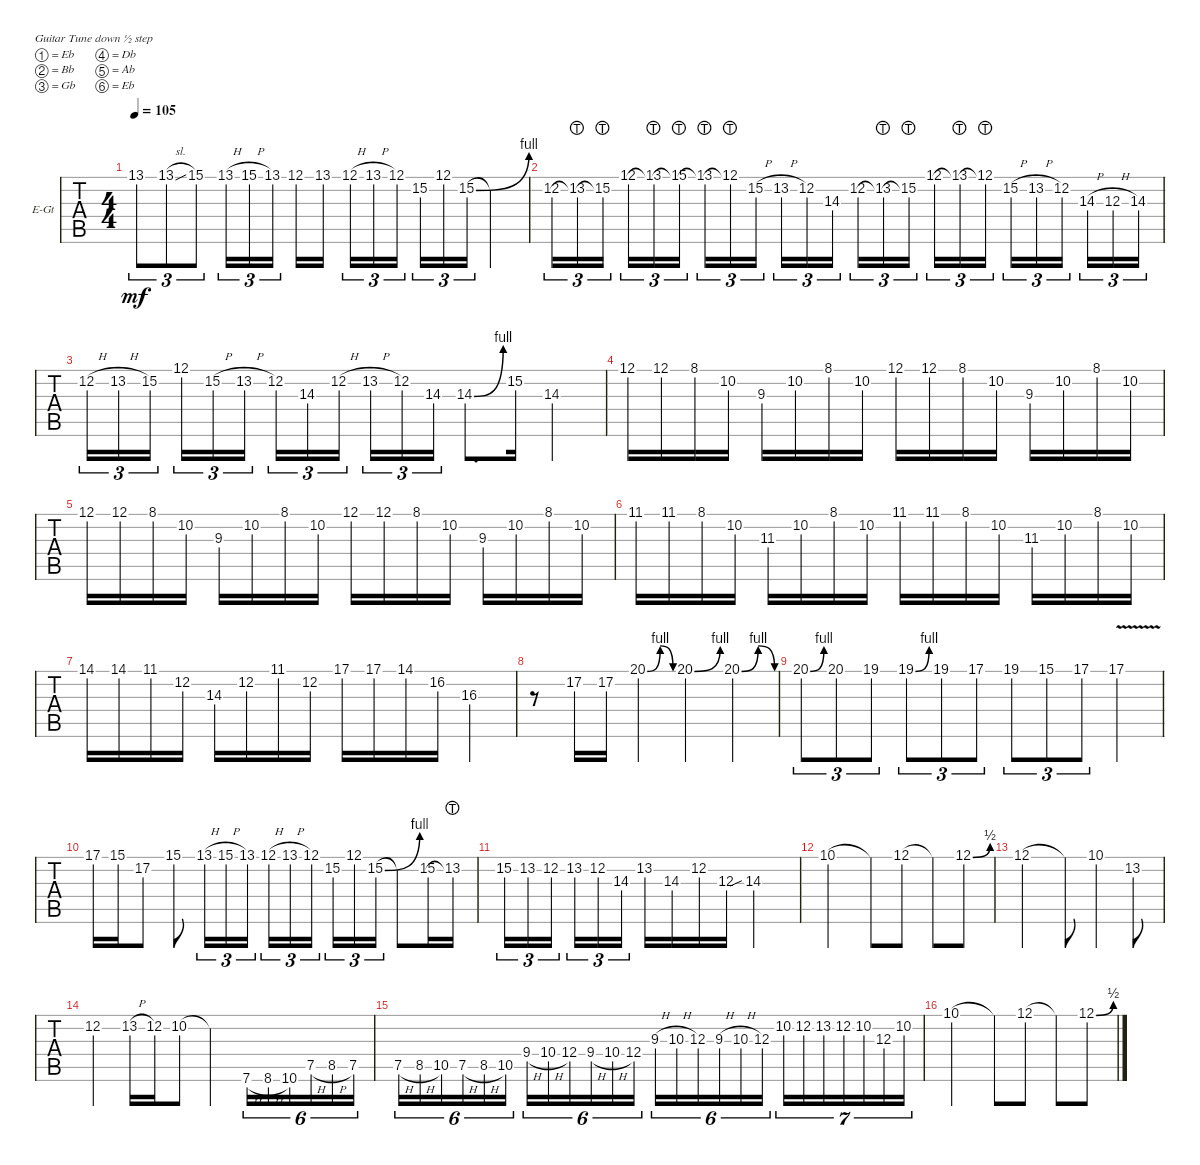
\bracketExtendMode groupsimilarinstruments
\firstSystemTrackNameOrientation horizontal
\otherSystemsTrackNameOrientation horizontal
\track ("Electric Guitar" "E-Gt") {instrument distortionguitar}
\staff {tabs}
\tuning (Eb4 Bb3 Gb3 Db3 Ab2 Eb2)
\ts (4 4)
\tempo 105
\clef g2
\scale
0.333333
\ks c
13.1.8{tu (3 2) dy mf} 13.1{sl}.8{tu (3 2)} 15.1.8{tu (3 2)} 13.1{h}.16{tu (3 2)} 15.1{h}.16{tu (3 2)} 13.1.16{tu (3 2)} 12.1.16 13.1.16 12.1{h}.16{tu (3 2)} 13.1{h}.16{tu (3 2)} 12.1.16{tu (3 2)} 15.2.16{tu (3 2)} 12.1.16{tu (3 2)} 15.2{be (bend 0 0 30.599999999999998 4)}.16{tu (3 2)} 15.2{t}.4 |
\scale
0.333333 12.2.16{tu (3 2)} 13.2{lht}.16{tu (3 2)} 15.2{lht}.16{tu (3 2)} 12.1.16{tu (3 2)} 13.1{lht}.16{tu (3 2)} 15.1{lht}.16{tu (3 2)} 13.1{lht}.16{tu (3 2)} 12.1{lht}.16{tu (3 2)} 15.2{h}.16{tu (3 2)} 13.2{h}.16{tu (3 2)} 12.2.16{tu (3 2)} 14.3.16{tu (3 2)} 12.2.16{tu (3 2)} 13.2{lht}.16{tu (3 2)} 15.2{lht}.16{tu (3 2)} 12.1.16{tu (3 2)} 13.1{lht}.16{tu (3 2)} 12.1{lht}.16{tu (3 2)} 15.2{h}.16{tu (3 2)} 13.2{h}.16{tu (3 2)} 12.2.16{tu (3 2)} 14.3{h}.16{tu (3 2)} 12.3{h}.16{tu (3 2)} 14.3.16{tu (3 2)} |
\scale
0.333333 12.2{h}.16{tu (3 2)} 13.2{h}.16{tu (3 2)} 15.2.16{tu (3 2)} 12.1.16{tu (3 2)} 15.2{h}.16{tu (3 2)} 13.2{h}.16{tu (3 2)} 12.2.16{tu (3 2)} 14.3.16{tu (3 2)} 12.2{h}.16{tu (3 2)} 13.2{h}.16{tu (3 2)} 12.2.16{tu (3 2)} 14.3.16{tu (3 2)} 14.3{be (bend 0 0 29.4 4)}.8{d} 15.2.16 14.3.4 |
\scale
0.333333 12.1.16 12.1.16 8.1.16 10.2.16 9.3.16 10.2.16 8.1.16 10.2.16 12.1.16 12.1.16 8.1.16 10.2.16 9.3.16 10.2.16 8.1.16 10.2.16 |
\scale
0.333333 12.1.16 12.1.16 8.1.16 10.2.16 9.3.16 10.2.16 8.1.16 10.2.16 12.1.16 12.1.16 8.1.16 10.2.16 9.3.16 10.2.16 8.1.16 10.2.16 |
\scale
0.333333 11.1.16 11.1.16 8.1.16 10.2.16 11.3.16 10.2.16 8.1.16 10.2.16 11.1.16 11.1.16 8.1.16 10.2.16 11.3.16 10.2.16 8.1.16 10.2.16 |
\scale
0.333333 14.1.16 14.1.16 11.1.16 12.2.16 14.3.16 12.2.16 11.1.16 12.2.16 17.1.16 17.1.16 14.1.16 16.2.16 16.3.4 |
\scale
0.333333 r.8 17.2.16 17.2.16 20.1{be (bendrelease 0 0 16.2 4 38.4 4 53.4 0)}.4 20.1{be (bend 0 0 16.2 4)}.4 20.1{be (bendrelease 0 0 16.2 4 34.8 4 49.199999999999996 0)}.4 |
\scale
0.333333 20.1{be (bend 0 0 29.4 4)}.8{tu (3 2)} 20.1.8{tu (3 2)} 19.1.8{tu (3 2)} 19.1{be (bend 0 0 15 4)}.8{tu (3 2)} 19.1.8{tu (3 2)} 17.1.8{tu (3 2)} 19.1.8{tu (3 2)} 15.1.8{tu (3 2)} 17.1.8{tu (3 2)} 17.1{v}.4 |
\scale
0.333333 17.1.16 15.1.16 17.2.8 15.1.8 13.1{h}.16{tu (3 2)} 15.1{h}.16{tu (3 2)} 13.1.16{tu (3 2)} 12.1{h}.16{tu (3 2)} 13.1{h}.16{tu (3 2)} 12.1.16{tu (3 2)} 15.2.16{tu (3 2)} 12.1.16{tu (3 2)} 15.2{be (bend 0 0 46.199999999999996 4)}.16{tu (3 2)} 15.2{t}.8 15.2.16 13.2{lht}.16 |
\scale
0.333333 15.2.16{tu (3 2)} 13.2.16{tu (3 2)} 12.2.16{tu (3 2)} 13.2.16{tu (3 2)} 12.2.16{tu (3 2)} 14.3.16{tu (3 2)} 13.2.16 14.3.16 12.2.16 12.3.16 14.3{sib}.2 |
\scale
0.333333 10.1.2 10.1{t}.8 12.1.8 12.1{t}.8 12.1{be (bend 0 0 18.599999999999998 2)}.8 |
\scale
0.333333 12.1.2 12.1{t}.8 10.1.4 13.2.8 |
\scale
0.333333 12.2.4 13.2{h}.16 12.2.16 10.2.8 10.2{t}.4 7.6{h}.16{tu (6 4)} 8.6{h}.16{tu (6 4)} 10.6.16{tu (6 4)} 7.5{h}.16{tu (6 4)} 8.5{h}.16{tu (6 4)} 7.5.16{tu (6 4)} |
\scale
0.333333 7.5{h}.16{tu (6 4)} 8.5{h}.16{tu (6 4)} 10.5.16{tu (6 4)} 7.5{h}.16{tu (6 4)} 8.5{h}.16{tu (6 4)} 10.5.16{tu (6 4)} 9.4{h}.16{tu (6 4)} 10.4{h}.16{tu (6 4)} 12.4.16{tu (6 4)} 9.4{h}.16{tu (6 4)} 10.4{h}.16{tu (6 4)} 12.4.16{tu (6 4)} 9.3{h}.16{tu (6 4)} 10.3{h}.16{tu (6 4)} 12.3.16{tu (6 4)} 9.3{h}.16{tu (6 4)} 10.3{h}.16{tu (6 4)} 12.3.16{tu (6 4)} 10.2.16{tu (7 4)} 12.2.16{tu (7 4)} 13.2.16{tu (7 4)} 12.2.16{tu (7 4)} 10.2.16{tu (7 4)} 12.3.16{tu (7 4)} 10.2.16{tu (7 4)} |
\scale
0.333333 10.1.2 10.1{t}.8 12.1.8 12.1{t}.8 12.1{be (bend 0 0 19.2 2)}.8
